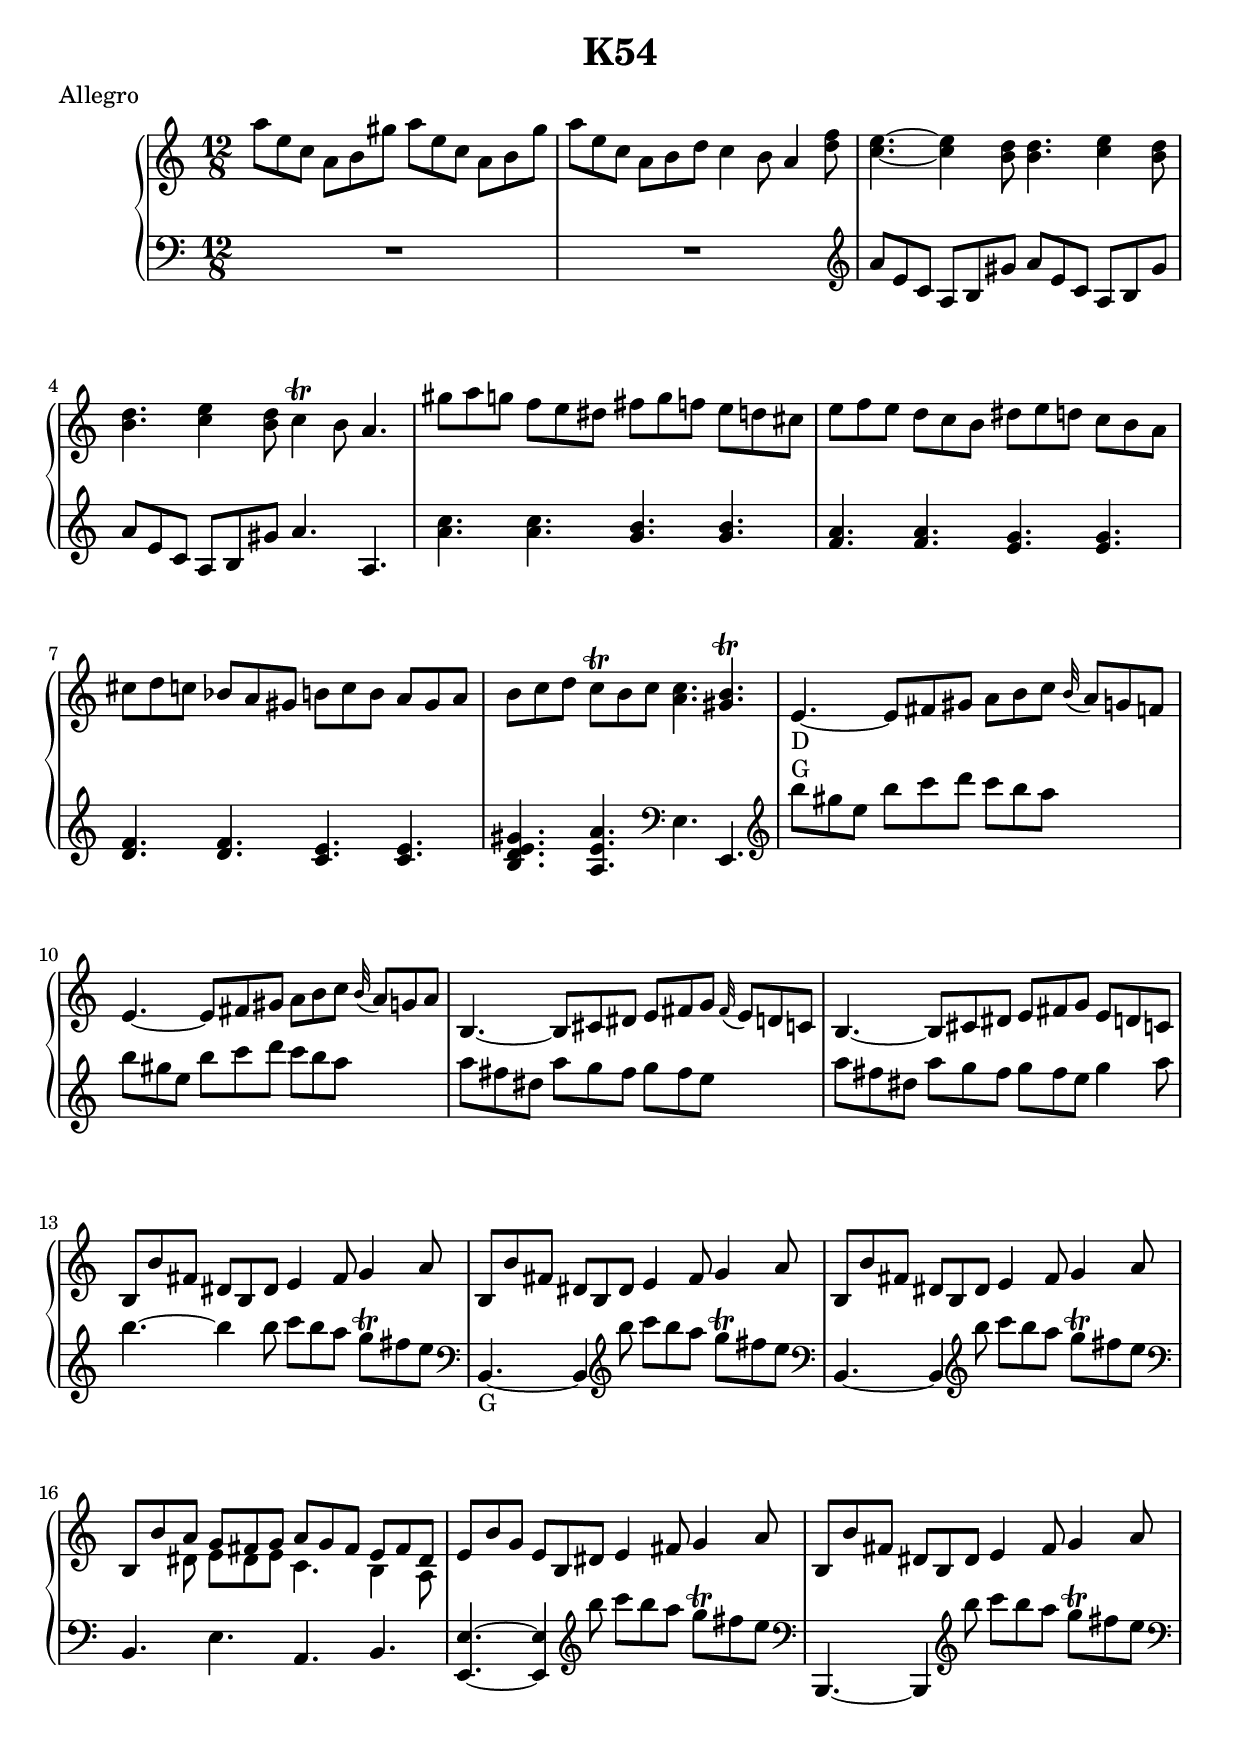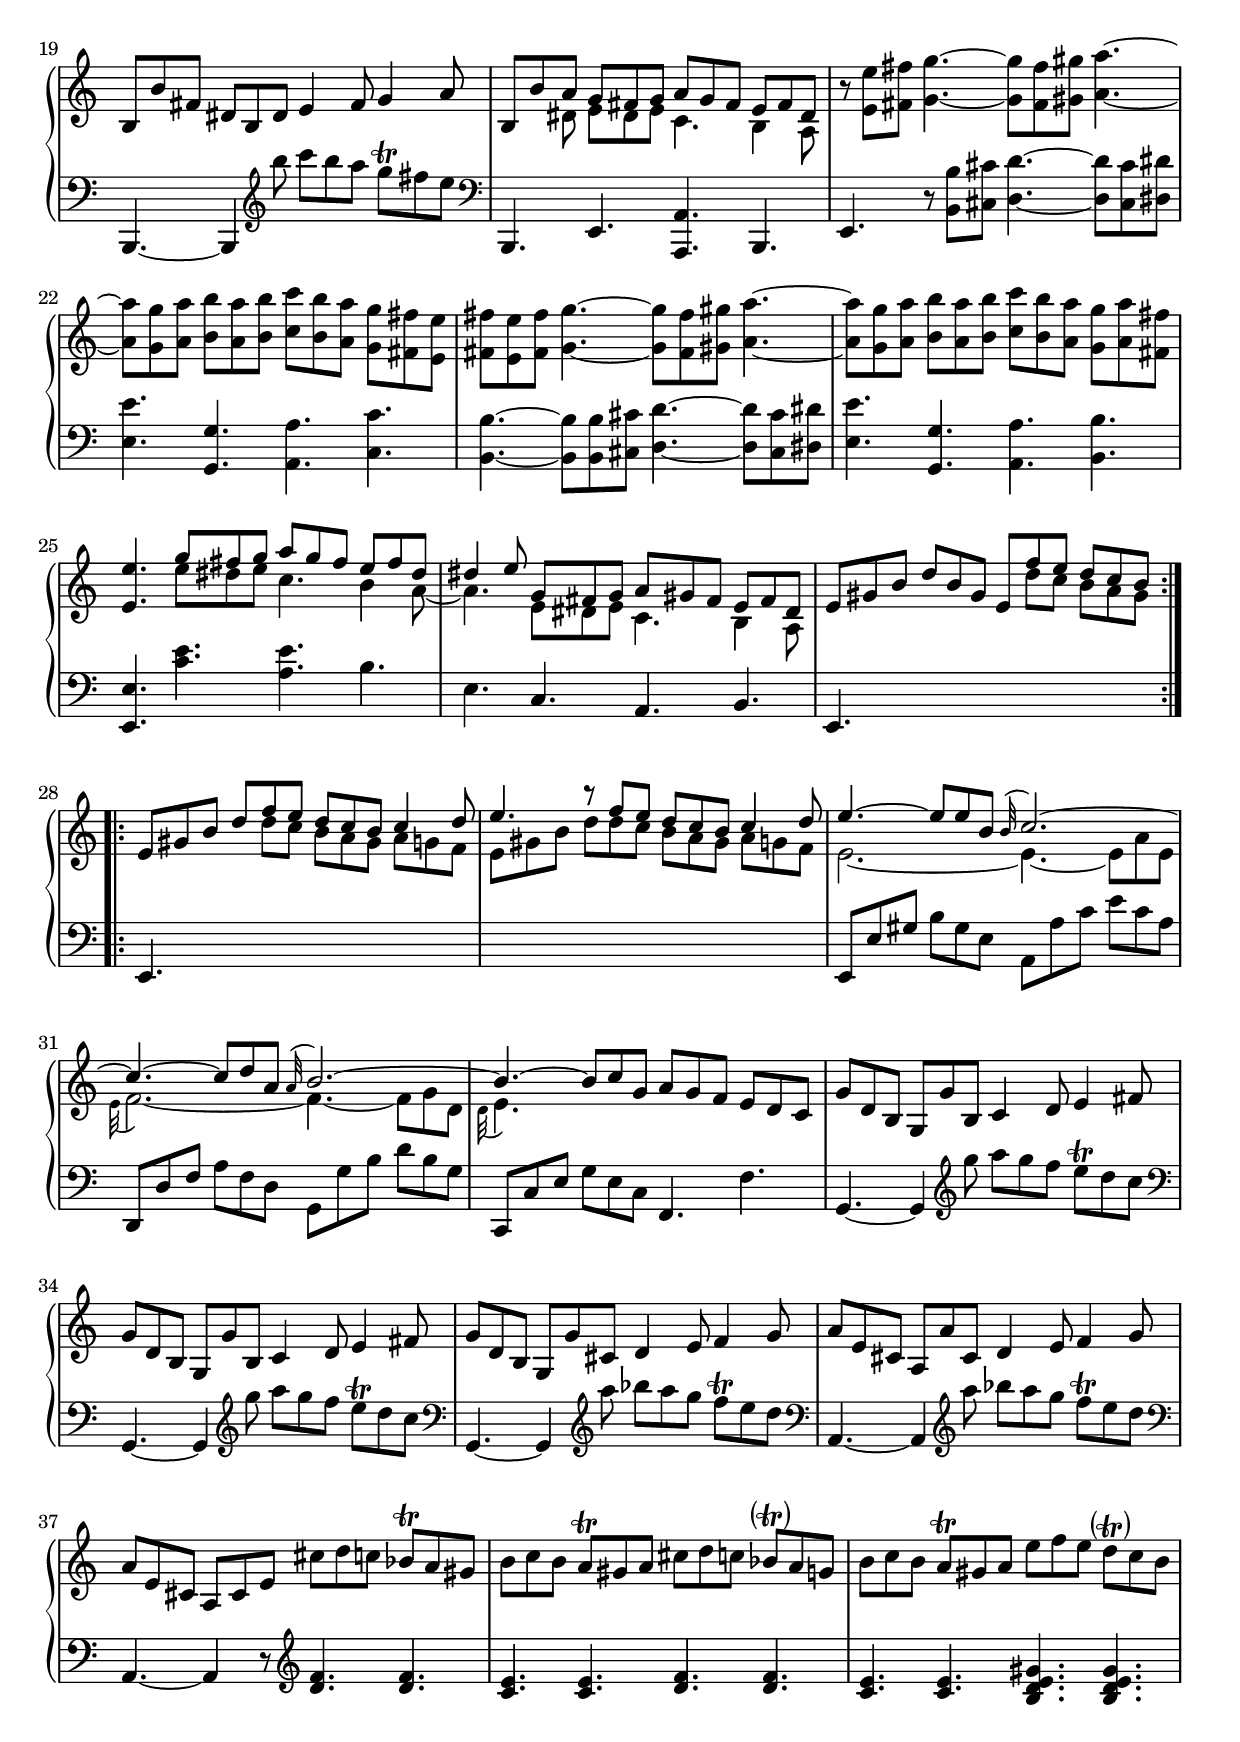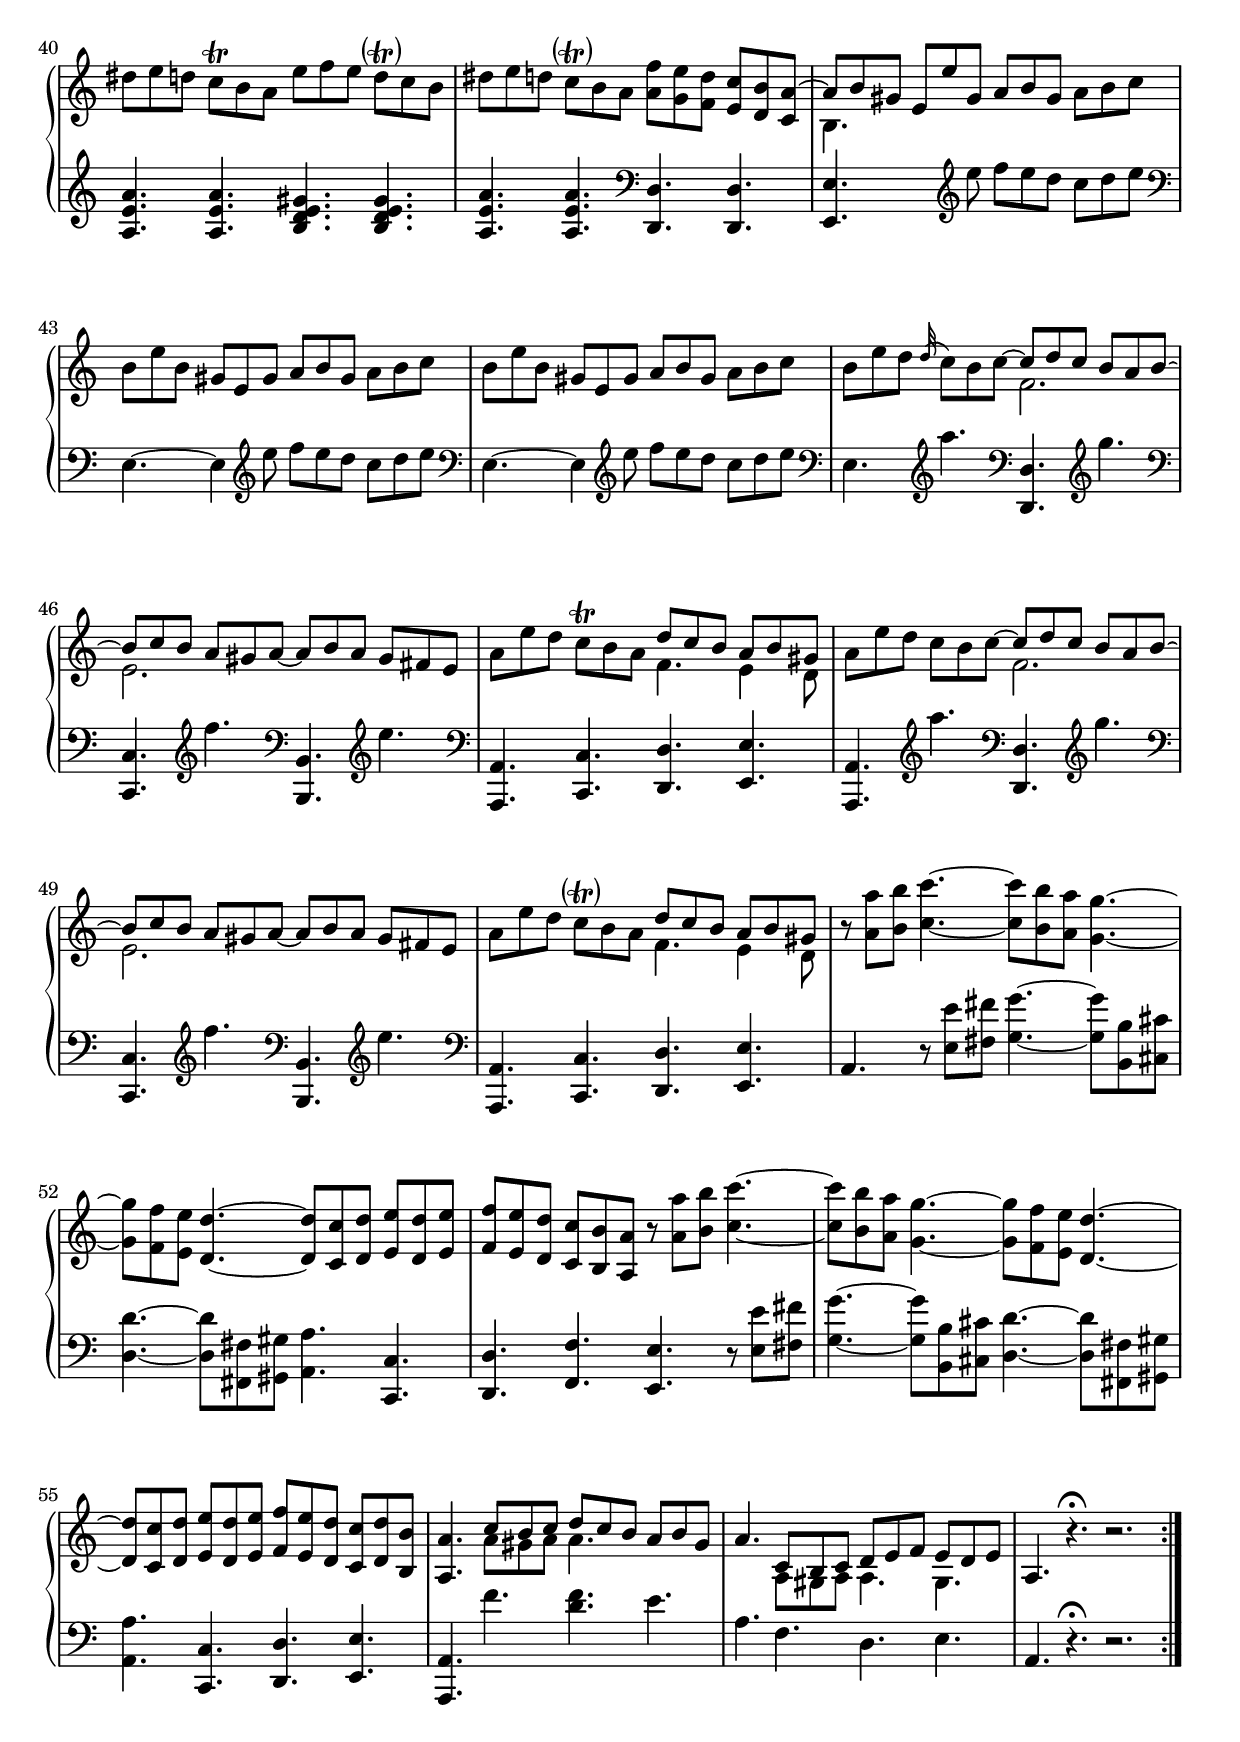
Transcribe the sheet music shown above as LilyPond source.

\version "2.18.2"
\version "2.18.2"

su = \stemUp
sd = \stemDown
sn = \stemNeutral
tu = \tieUp
td = \tieDown
tn = \tieNeutral
cstr = \change Staff = "right"
cstl = \change Staff = "left"

global = {
  \key a \minor
  \time 12/8
  \override ParenthesesItem #'font-size = #+2
}

right = \relative c''' {
  \global
 
  \repeat volta 2 {
    a8 e c a b gis' a e c a b gis'
    a e c a b d c4 b8 a4 <d f>8
    <c e>4. ~ <c e>4 <b d>8 <b d>4. <c e>4 <b d>8
    
    <b d>4. <c e>4 <b d>8 c4-\trill b8 a4.
    gis'8 a g f e dis fis g f e d cis
    e f e d c b dis e d c b a
     
    cis d c bes a gis b c b a gis a
    b c d c-\trill b c <a c>4. <gis b>-\trill
    e4._"D" ~ e8 fis gis a b c \appoggiatura b32 a8 g f
    
    e4. ~ e8 fis gis a b c \appoggiatura b32 a8 g a
    b,4. ~ b8 cis dis e fis g \appoggiatura fis32 e8 d c
    b4. ~ b8 cis dis e fis g e8 d c
    
    
    b8 b' fis dis b dis e4 fis8 g4 a8
    b, b' fis dis b dis e4 fis8 g4 a8
    b, b' fis dis b dis e4 fis8 g4 a8
    
    << {b,8 b' a g fis g a g fis e fis dis} \\ {s4 dis8 e dis e c4. b4 a8} >>
    e'8 b' g e b dis e4 fis8 g4 a8
    b, b' fis dis b dis e4 fis8 g4 a8
    
    b, b' fis dis b dis e4 fis8 g4 a8
    << {b,8 b' a g fis g a g fis e fis dis} \\ {s4 dis8 e dis e c4. b4 a8} >>

    r8 << {e'8 fis g4. ~ g8 fis gis a4. ~
           a8 g a b a b c b a g fis e
           fis e fis g4. ~ g8 fis gis a4. ~
           a8 g a b a b c b a g a fis}
          {e'8 fis g4. ~ g8 fis gis a4. ~
           a8 g a b a b c b a g fis e
           fis e fis g4. ~ g8 fis gis a4. ~
           a8 g a b a b c b a g a fis} >>
       
    <e e,>4. 
    << {g8 fis g a g fis e fis dis
        dis4 e8 g, fis g a gis fis e fis dis
        e gis b d b gis e f' e d c b} \\
       {e8 dis e c4. b4 a8 ~ 
        a4. e8 dis e c4. b4 a8
        s2. s8 d'8 c b a gis} >>        
  }
  
  \repeat volta 2 {
    << {e8 gis b d f e d c b c4 d8} \\ {s4. s8 d c b a gis a g f} >>
    << {e'4. r8 f e d c b c4 d8} \\ {e,8 gis b d d c b a gis a g f} >>
    
    << {e'4. ~ e8 e b \appoggiatura b32 c2. ~
        c4. ~ c8 d a \appoggiatura a32 b2. ~
        b4. ~ b8 c g a g f e d c} \\
       {e2. ~ e4. ~ e8 a e
        \appoggiatura  e32 f2. ~ f4. ~ f8 g d
        \appoggiatura d32 e4.} 
    >>
    g8 d b g g' b, c4 d8 e4 fis8
    
    g8 d b g g' b, c4 d8 e4 fis8
    g8 d b g g' cis, d4 e8 f4 g8
    a e cis a a' cis, d4 e8 f4 g8
    
    a e cis a cis e cis' d c bes-\trill a gis
    b c b a-\trill gis a cis d c bes-\parenthesize-\trill a g
    b c b a-\trill gis a e' f e d-\parenthesize-\trill c b
    
    dis e d c-\trill b a e' f e d-\parenthesize-\trill c b
    dis e d c-\parenthesize-\trill b a <a f'> <g e'> <f d'> 
    << {<e c'> <d b'> <c a'> ~ a' b gis} \\  {s4. b,} >>
    e8 e' gis, a b gis a b c
    
    
    b e b gis e gis a b gis a b c
    b e b gis e gis a b gis a b c
    <<{ \sn b e d \once \su \once \td \appoggiatura d32 c8 b c ~ \su c d c b a b ~
        b c b a gis \once \td  a ~ a b a gis fis e} \\
      { s2. f e } >>
    
    a8 e' d c-\trill b a << { d c b a b gis } \\ { f4. e4 d8 } >>
    <<{ \sn a' e' d c8 b c ~ \su c d c b a b ~
        b c b a gis \once \td a ~ a b a gis fis e} \\
      { s2. f e } >>
    
    a8 e' d c-\parenthesize-\trill b a << { d c b a b gis } \\ { f4. e4 d8 } >>
    r8 << { a' b c4. ~ c8 b a g4. ~ g8 f e d4. ~ d8 c d e d e }
      { a' b c4. ~ c8 b a g4. ~ g8 f e d4. ~ d8 c d e d e } >>
    
    << { f e d c b a } { f e d c b a } >> r8 
    << { a' b c4. ~ c8 b a } { a' b c4. ~ c8 b a } >>
    << { g4. ~ g8 f e d4. ~ d8 c d e d e f e d c d b } 
       { g4. ~ g8 f e d4. ~ d8 c d e d e f e d c d b } >>
     
     <a a'>4. << { c'8 b c d c b a b gis } \\ { a gis a a4. } >>
     a4. << { c,8 b c d e f e d e } \\ { a, gis a a4. gis } >>
     a4. r4.-\fermata r2.
  }
}
 
left = \relative c'' {
  \global
  
  \repeat volta 2 {
    R1.
    R1.
    \clef treble a8 e c a b gis' a e c a b gis'
    
    a e c a b gis' a4. a,
    << {a'4. a g g} {c c b b} >>
    << {f f e e} {a a g g} >>
    
    << {d d c c} {f f e e} >>
    <b d e gis> <a e' a> \clef bass e e,
    \clef treble b''''8^"G" gis e b' c d c b a s4.
    
    b8 gis e b' c d c b a s4.
    a8 fis dis a' g fis g fis e s4.
    a8 fis dis a' g fis g fis e g4 a8
    
    
    b4. ~ b4 b8 c b a g-\trill fis e
    \clef bass b,,4._"G" ~ b4 \clef treble b'''8 c b a g-\trill fis e
    \clef bass b,,4. ~ b4 \clef treble b'''8 c b a g-\trill fis e
    
    \clef bass  b,,4. e a, b
    <e, e'>4. ~ <e e'>4 \clef treble b''''8 c b a g-\trill fis e
    \clef bass b,,,4. ~ b4 \clef treble b''''8 c b a g-\trill fis e
    
    \clef bass b,,,4. ~ b4 \clef treble b''''8 c b a g-\trill fis e
    \clef bass b,,,4. e <a, a'> b
    e r8 << {b'8 cis d4. ~ d8 cis dis} {b'8 cis d4. ~ d8 cis dis} >>
    
    << {e,4. g, a c} {e' g, a c} >>
    << {b4. ~ b8 b cis d4. ~ d8 cis dis} {b,4. ~ b8 b cis d4. ~ d8 cis dis} >>
    << {e4. g, a b} {e'4. g, a b}  >>
    
    <e,, e'> <c'' e> <a e'> b
    e, c a b
    e, s4. s2.
  }
  
  \repeat volta 2 {
    e4. s s2.
    s1.
    e8 e' gis b gis e a, a' c e c a
    
    d,, d' f a f d g, g' b d b g
    c,, c' e g e c f,4. f'
    g, ~ g4 \clef treble g'''8 a g f e-\trill d c
    
    \clef bass g,,4. ~ g4 \clef treble g'''8 a g f e-\trill d c
    \clef bass g,,4. ~ g4 \clef treble a'''8 bes a g f-\trill e d
    \clef bass a,,4. ~ a4 \clef treble a'''8 bes a g f-\trill e d
    
    \clef bass a,,4. ~ a4 r8 \clef treble <d' f>4. <d f>
    <c e> <c e> <d f> <d f> 
    <c e> <c e> <b d e gis> <b d e gis>
    
    <a e' a> <a e' a> <b d e gis> <b d e gis>
    <a e' a> <a e' a> \clef bass <d,, d'> <d d'>
    <e e'> s4 \clef treble e'''8 f e d c d e
    
    
    \clef bass e,,4. ~ e4 \clef treble e''8 f e d c d e
    \clef bass e,,4. ~ e4 \clef treble e''8 f e d c d e
    \clef bass e,,4. \clef treble a'' \clef bass <d,,,, d'> \clef treble g'''
    
    \clef bass <c,,,, c'> \clef treble f''' \clef bass <b,,,, b'> \clef treble e'''
    \clef bass <a,,,, a'> <c c'> <d d'> <e e'>
    <a, a'> \clef treble a'''' \clef bass <d,,,, d'> \clef treble g'''
    
    \clef bass <c,,,, c'> \clef treble f''' \clef bass <b,,,, b'> \clef treble e'''
    \clef bass <a,,,, a'> <c c'> <d d'> <e e'>
    a r8 << {e' fis g4. ~ g8 b, cis} {e' fis g4. ~ g8 b, cis} >>
    
    << {d4. ~ d8 fis, gis a4. c, d f e} 
       {d4. ~ d8 fis, gis a4. c, d f e} >>
    r8 << {e'8 fis g4. ~ g8 b, cis d4. ~ d8 fis, gis} 
          {e''8 fis g4. ~ g8 b, cis d4. ~ d8 fis, gis} >>
        
    << {a4. c, d e} {a, c, d e} >>
    <a a,> f'' <d f> e
    a, f d e
    a,4. r4.-\fermata r2.
  }
}


#(set-global-staff-size 21)

\header {
  title = "K54"
  meter = "Allegro"
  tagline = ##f
}

\paper {
  #(set-paper-size "a4")
  print-page-number = ##f
  between-system-padding = #0.1
  between-system-space = #0.1
  ragged-last-bottom = ##f
  ragged-bottom = ##f
}

\score {
  \new PianoStaff <<
    \new Staff = "right" {
        \right
    }
    \new Staff = "left" { 
      \clef bass \left 
    }
  >>
  \layout { }
}
